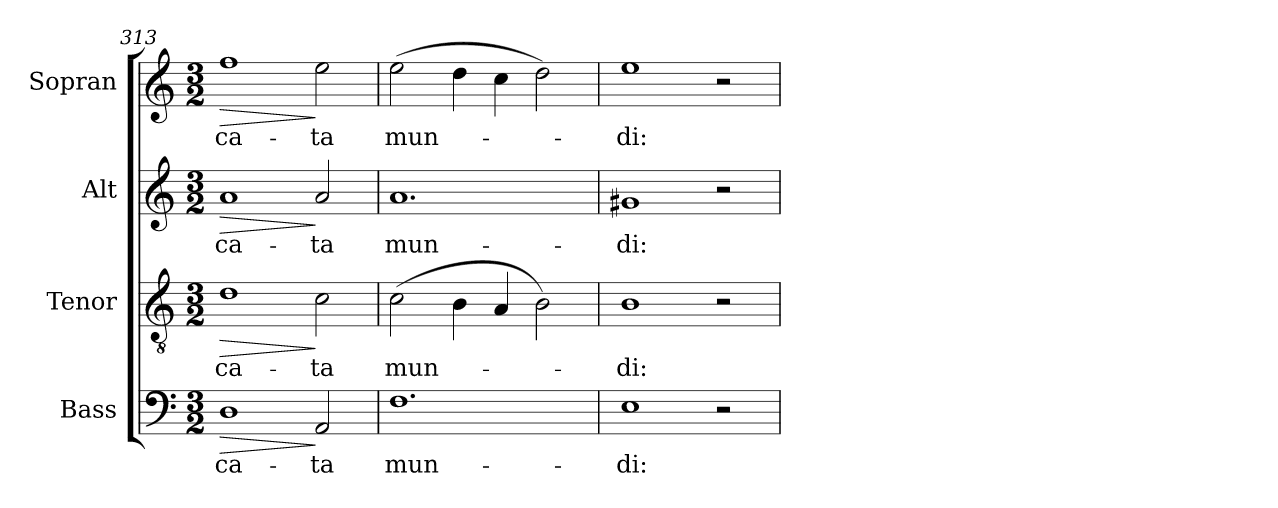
**kern	**text	**dynam	**kern	**text	**dynam	**kern	**text	**dynam	**kern	**text	**dynam
*part4	*part4	*part4	*part3	*part3	*part3	*part2	*part2	*part2	*part1	*part1	*part1
*staff4	*staff4	*staff4	*staff3	*staff3	*staff3	*staff2	*staff2	*staff2	*staff1	*staff1	*staff1
*I"Bass	*	*	*I"Tenor	*	*	*I"Alt	*	*	*I"Sopran	*	*
*I'B.	*	*	*I'T.	*	*	*I'A.	*	*	*I'S.	*	*
*clefF4	*	*	*clefGv2	*	*	*clefG2	*	*	*clefG2	*	*
*k[]	*	*	*k[]	*	*	*k[]	*	*	*k[]	*	*
*C:	*	*	*C:	*	*	*C:	*	*	*C:	*	*
*M3/2	*	*	*M3/2	*	*	*M3/2	*	*	*M3/2	*	*
=313	=313	=313	=313	=313	=313	=313	=313	=313	=313	=313	=313
!	!LO:LY:b	!LO:HP:b	!	!LO:LY:b	!LO:HP:b	!	!LO:LY:b	!LO:HP:b	!	!LO:LY:b	!LO:HP:b
1D	-ca-	>	1d	-ca-	>	1a	-ca-	>	1ff	-ca-	>
!	!LO:LY:b	!	!	!LO:LY:b	!	!	!LO:LY:b	!	!	!LO:LY:b	!
2AA/	-ta	]	2c\	-ta	]	2a/	-ta	]	2ee\	-ta	]
=314	=314	=314	=314	=314	=314	=314	=314	=314	=314	=314	=314
!	!LO:LY:b	!	!	!LO:LY:b	!	!	!LO:LY:b	!	!	!LO:LY:b	!
1.F	mun-	.	(>2c\	mun-	.	1.a	mun-	.	(>2ee\	mun-	.
.	.	.	4B\	.	.	.	.	.	4dd\	.	.
.	.	.	4A/	.	.	.	.	.	4cc\	.	.
.	.	.	2B\)	.	.	.	.	.	2dd\)	.	.
=315	=315	=315	=315	=315	=315	=315	=315	=315	=315	=315	=315
!	!LO:LY:b	!	!	!LO:LY:b	!	!	!LO:LY:b	!	!	!LO:LY:b	!
1E	-di:	.	1B	-di:	.	1g#X	-di:	.	1ee	-di:	.
2r	.	.	2r	.	.	2r	.	.	2r	.	.
=	=	=	=	=	=	=	=	=	=	=	=
*-	*-	*-	*-	*-	*-	*-	*-	*-	*-	*-	*-
